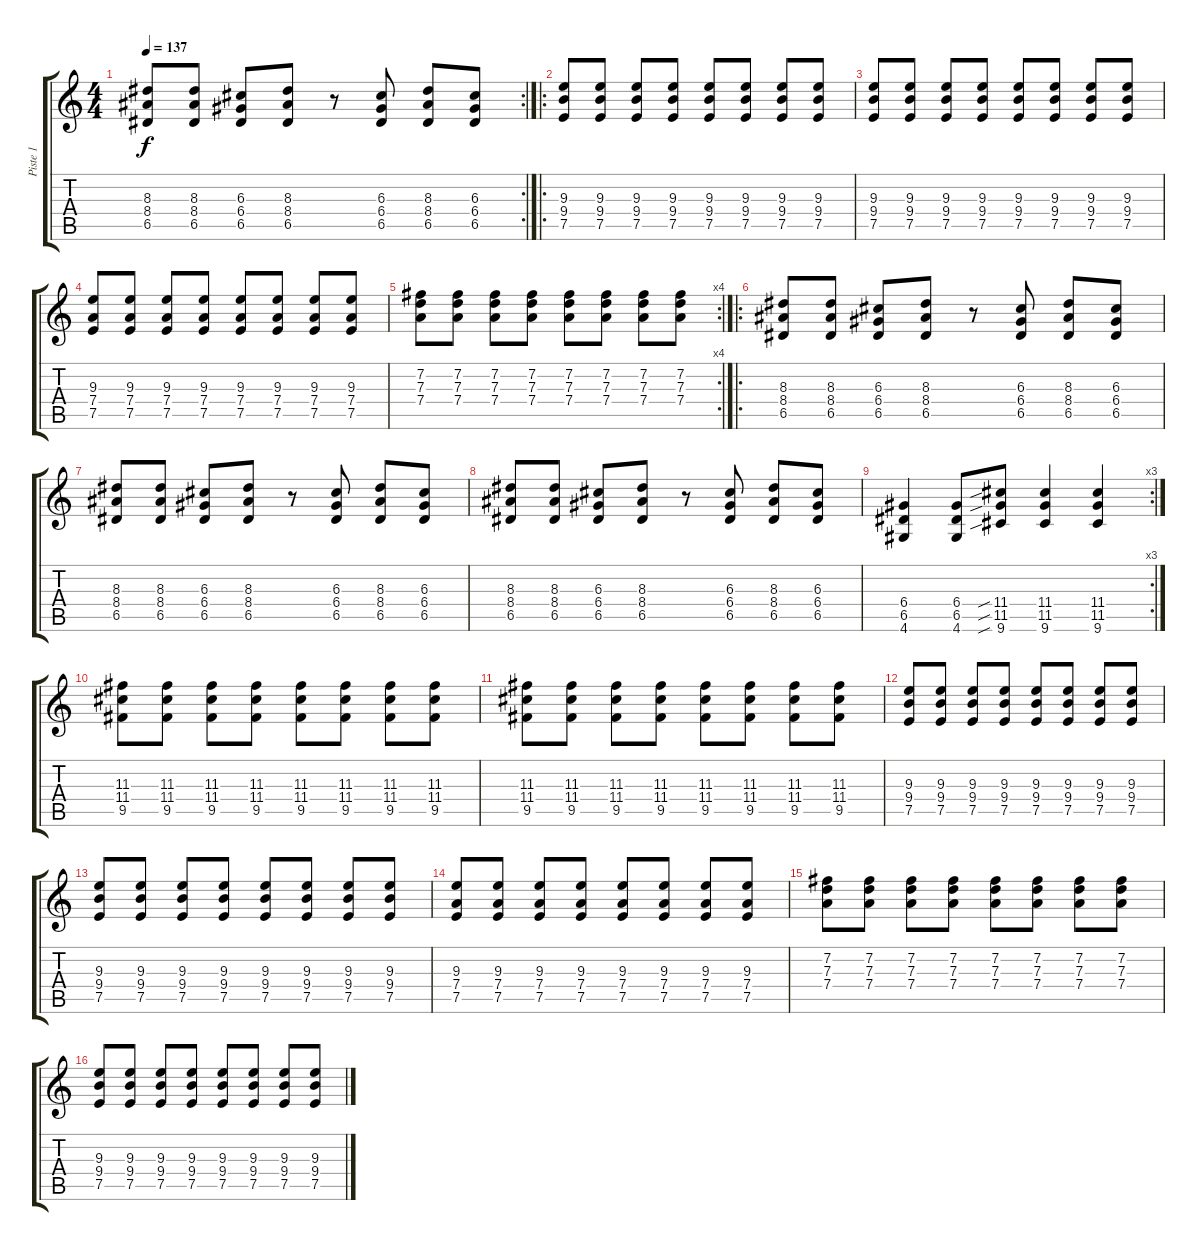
\track ("Piste 1" "Piste 1") {instrument electricguitarclean}
\staff {score tabs}
\tuning (E4 B3 G3 D3 A2 E2) {hide}
\rc 2
\ts (4 4)
\tempo 137
\clef g2
\ks c
(8.3 8.4 6.5).8{dy f} (8.3 8.4 6.5).8 (6.3 6.4 6.5).8 (8.3 8.4 6.5).8 r.8 (6.3 6.4 6.5).8 (8.3 8.4 6.5).8 (6.3 6.4 6.5).8 |
\ro
(9.3 9.4 7.5).8 (9.3 9.4 7.5).8 (9.3 9.4 7.5).8 (9.3 9.4 7.5).8 (9.3 9.4 7.5).8 (9.3 9.4 7.5).8 (9.3 9.4 7.5).8 (9.3 9.4 7.5).8 |
(9.3 9.4 7.5).8 (9.3 9.4 7.5).8 (9.3 9.4 7.5).8 (9.3 9.4 7.5).8 (9.3 9.4 7.5).8 (9.3 9.4 7.5).8 (9.3 9.4 7.5).8 (9.3 9.4 7.5).8 |
(9.3 7.4 7.5).8 (9.3 7.4 7.5).8 (9.3 7.4 7.5).8 (9.3 7.4 7.5).8 (9.3 7.4 7.5).8 (9.3 7.4 7.5).8 (9.3 7.4 7.5).8 (9.3 7.4 7.5).8 |
\rc 4
(7.2 7.3 7.4).8 (7.2 7.3 7.4).8 (7.2 7.3 7.4).8 (7.2 7.3 7.4).8 (7.2 7.3 7.4).8 (7.2 7.3 7.4).8 (7.2 7.3 7.4).8 (7.2 7.3 7.4).8 |
\ro
(8.3 8.4 6.5).8 (8.3 8.4 6.5).8 (6.3 6.4 6.5).8 (8.3 8.4 6.5).8 r.8 (6.3 6.4 6.5).8 (8.3 8.4 6.5).8 (6.3 6.4 6.5).8 |
(8.3 8.4 6.5).8 (8.3 8.4 6.5).8 (6.3 6.4 6.5).8 (8.3 8.4 6.5).8 r.8 (6.3 6.4 6.5).8 (8.3 8.4 6.5).8 (6.3 6.4 6.5).8 |
(8.3 8.4 6.5).8 (8.3 8.4 6.5).8 (6.3 6.4 6.5).8 (8.3 8.4 6.5).8 r.8 (6.3 6.4 6.5).8 (8.3 8.4 6.5).8 (6.3 6.4 6.5).8 |
\rc 3
(6.4 6.5 4.6).4 (6.4 6.5 4.6).8 (11.4{sib} 11.5{sib} 9.6{sib}).8 (11.4 11.5 9.6).4 (11.4 11.5 9.6).4 |
(11.3 11.4 9.5).8 (11.3 11.4 9.5).8 (11.3 11.4 9.5).8 (11.3 11.4 9.5).8 (11.3 11.4 9.5).8 (11.3 11.4 9.5).8 (11.3 11.4 9.5).8 (11.3 11.4 9.5).8 |
(11.3 11.4 9.5).8 (11.3 11.4 9.5).8 (11.3 11.4 9.5).8 (11.3 11.4 9.5).8 (11.3 11.4 9.5).8 (11.3 11.4 9.5).8 (11.3 11.4 9.5).8 (11.3 11.4 9.5).8 |
(9.3 9.4 7.5).8 (9.3 9.4 7.5).8 (9.3 9.4 7.5).8 (9.3 9.4 7.5).8 (9.3 9.4 7.5).8 (9.3 9.4 7.5).8 (9.3 9.4 7.5).8 (9.3 9.4 7.5).8 |
(9.3 9.4 7.5).8 (9.3 9.4 7.5).8 (9.3 9.4 7.5).8 (9.3 9.4 7.5).8 (9.3 9.4 7.5).8 (9.3 9.4 7.5).8 (9.3 9.4 7.5).8 (9.3 9.4 7.5).8 |
(9.3 7.4 7.5).8 (9.3 7.4 7.5).8 (9.3 7.4 7.5).8 (9.3 7.4 7.5).8 (9.3 7.4 7.5).8 (9.3 7.4 7.5).8 (9.3 7.4 7.5).8 (9.3 7.4 7.5).8 |
(7.2 7.3 7.4).8 (7.2 7.3 7.4).8 (7.2 7.3 7.4).8 (7.2 7.3 7.4).8 (7.2 7.3 7.4).8 (7.2 7.3 7.4).8 (7.2 7.3 7.4).8 (7.2 7.3 7.4).8 |
(9.3 9.4 7.5).8 (9.3 9.4 7.5).8 (9.3 9.4 7.5).8 (9.3 9.4 7.5).8 (9.3 9.4 7.5).8 (9.3 9.4 7.5).8 (9.3 9.4 7.5).8 (9.3 9.4 7.5).8
